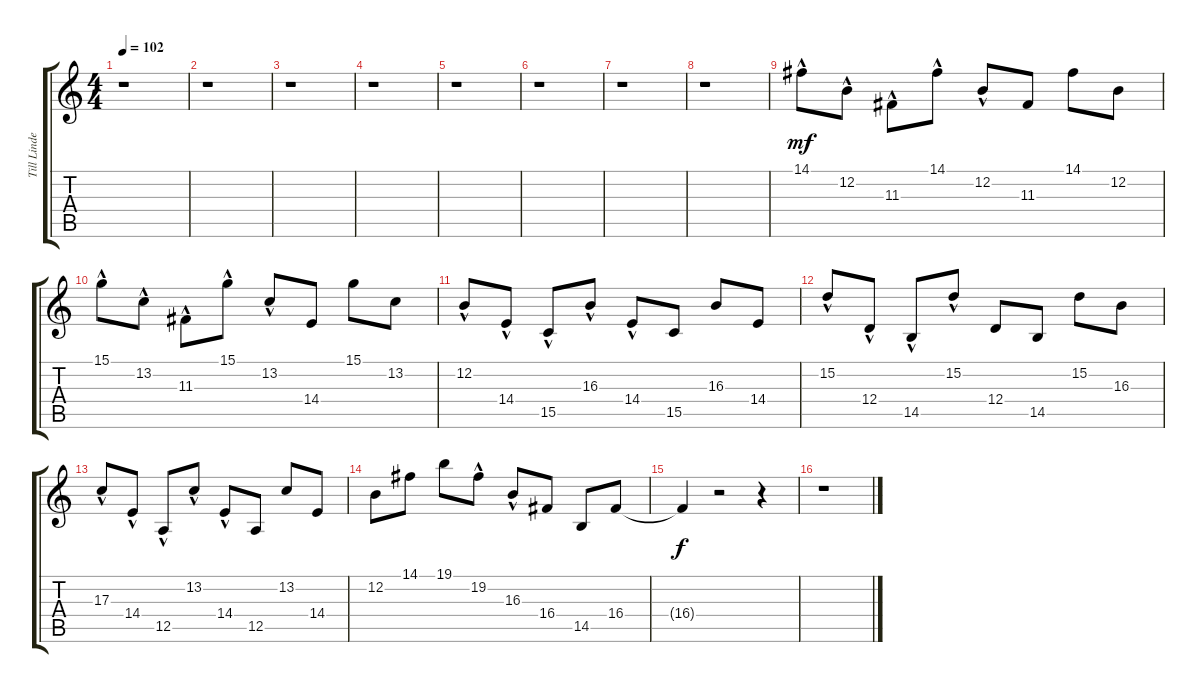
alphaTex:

\track ("Till Lindeman" "Till Linde") {instrument choiraahs}
\staff {score tabs}
\tuning (E4 B3 G3 D3 A2 E2) {hide}
\ts (4 4)
\tempo 102
\clef g2
\ks c
r.1{dy mf} |
r.1 |
r.1 |
r.1 |
r.1 |
r.1 |
r.1 |
r.1 |
14.1{hac}.8 12.2{hac}.8 11.3{hac}.8 14.1{hac}.8 12.2{hac}.8 11.3.8 14.1.8 12.2.8 |
15.1{hac}.8 13.2{hac}.8 11.3{hac}.8 15.1{hac}.8 13.2{hac}.8 14.4.8 15.1.8 13.2.8 |
12.2{hac}.8 14.4{hac}.8 15.5{hac}.8 16.3{hac}.8 14.4{hac}.8 15.5.8 16.3.8 14.4.8 |
15.2{hac}.8 12.4{hac}.8 14.5{hac}.8 15.2{hac}.8 12.4.8 14.5.8 15.2.8 16.3.8 |
17.3{hac}.8 14.4{hac}.8 12.5{hac}.8 13.2{hac}.8 14.4{hac}.8 12.5.8 13.2.8 14.4.8 |
12.2.8 14.1.8 19.1.8 19.2{hac}.8 16.3{hac}.8 16.4.8 14.5.8 16.4.8 |
16.4{t}.4{dy f} r.2 r.4 |
r.1
